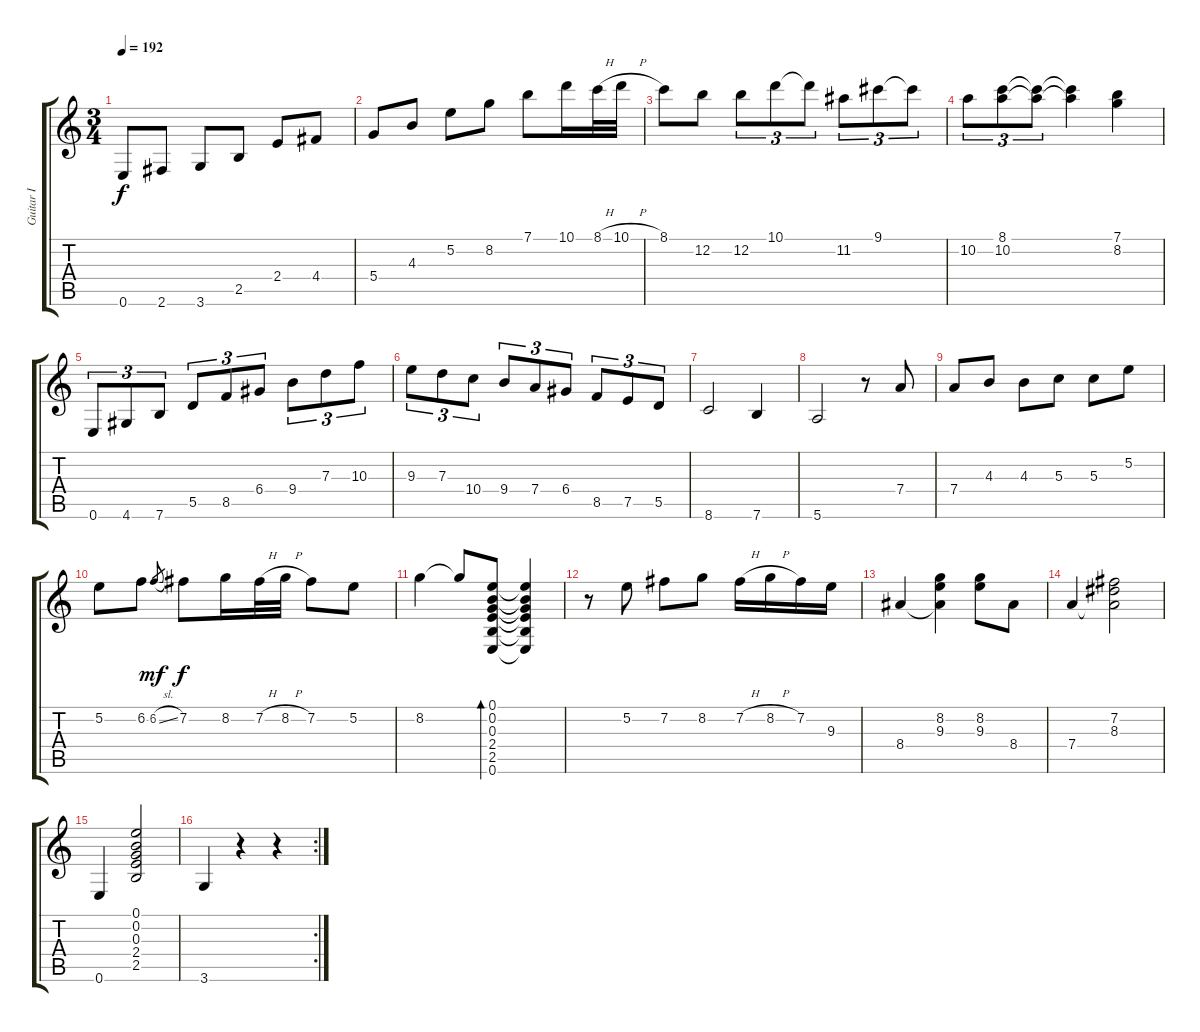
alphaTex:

\track ("Guitar I" "Guitar I") {instrument acousticguitarnylon}
\staff {score tabs}
\tuning (E4 B3 G3 D3 A2 E2) {hide}
\ts (3 4)
\tempo 192
\clef g2
\ks c
0.6.8{dy f} 2.6.8 3.6.8 2.5.8 2.4.8 4.4.8 |
5.4.8 4.3.8 5.2.8 8.2.8 7.1.8 10.1.16 8.1{h}.32 10.1{h}.32 |
8.1.8 12.2.8 12.2.8{tu (3 2)} 10.1.8{tu (3 2)} 10.1{t}.8{tu (3 2)} 11.2.8{tu (3 2)} 9.1.8{tu (3 2)} 9.1{t}.8{tu (3 2)} |
10.2.8{tu (3 2)} (8.1 10.2).8{tu (3 2)} (8.1{t} 10.2{t}).8{tu (3 2)} (8.1{t} 10.2{t}).4 (7.1 8.2).4 |
0.6.8{tu (3 2)} 4.6.8{tu (3 2)} 7.6.8{tu (3 2)} 5.5.8{tu (3 2)} 8.5.8{tu (3 2)} 6.4.8{tu (3 2)} 9.4.8{tu (3 2)} 7.3.8{tu (3 2)} 10.3.8{tu (3 2)} |
9.3.8{tu (3 2)} 7.3.8{tu (3 2)} 10.4.8{tu (3 2)} 9.4.8{tu (3 2)} 7.4.8{tu (3 2)} 6.4.8{tu (3 2)} 8.5.8{tu (3 2)} 7.5.8{tu (3 2)} 5.5.8{tu (3 2)} |
8.6.2 7.6.4 |
5.6.2 r.8 7.4.8 |
7.4.8 4.3.8 4.3.8 5.3.8 5.3.8 5.2.8 |
5.2.8 6.2.8 6.2{sl}.8{gr dy mf} 7.2.8{dy f} 8.2.16 7.2{h}.32 8.2{h}.32 7.2.8 5.2.8 |
8.2.4 8.2{t}.8 (0.1 0.2 0.3 2.4 2.5 0.6).8{bd 240} (0.1{t} 0.2{t} 0.3{t} 2.4{t} 2.5{t} 0.6{t}).4 |
r.8 5.2.8 7.2.8 8.2.8 7.2{h}.16 8.2{h}.16 7.2.16 9.3.16 |
8.4.4 (8.2 9.3 8.4{t}).4 (8.2 9.3).8 8.4.8 |
7.4.4 (7.2 8.3 7.4{t}).2 |
0.6.4 (0.1 0.2 0.3 2.4 2.5).2 |
\rc 2
3.6.4 r.4 r.4
